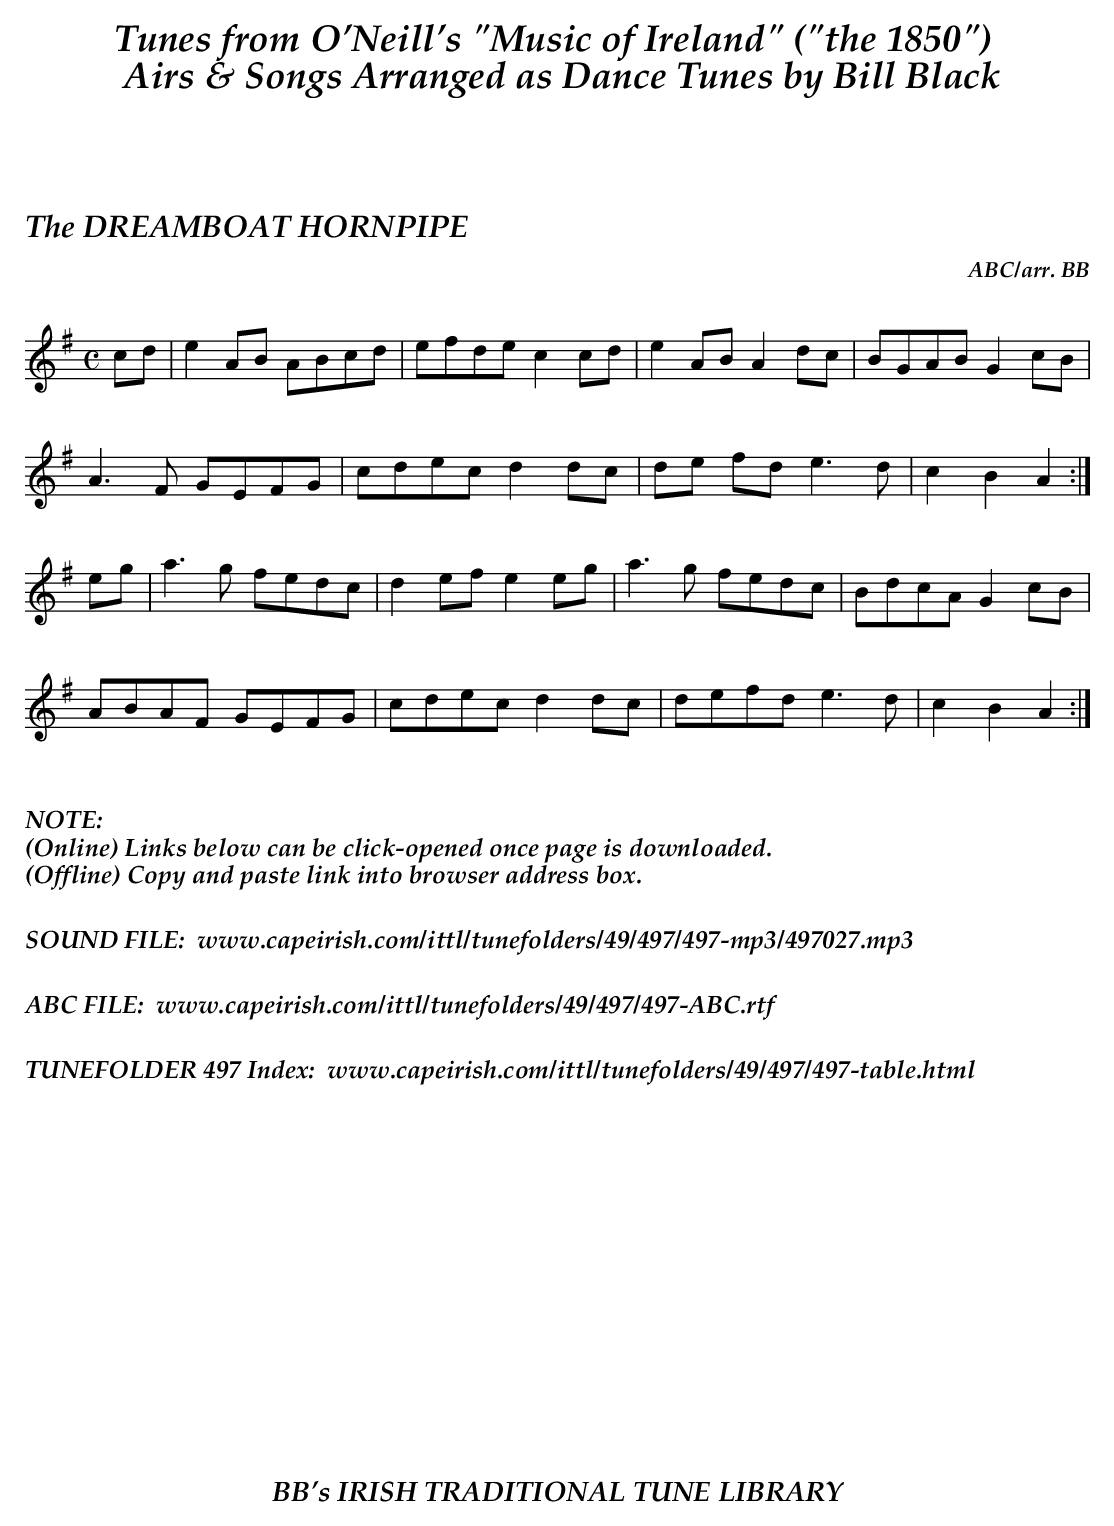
X:1
T:DREAMBOAT HORNPIPE, The
C:ABC/arr. BB
M:C
L:1/8
K:Ador
cd|e2AB ABcd|efde c2cd|e2AB A2dc|BGAB G2cB|
A3F GEFG|cdec d2dc|de fd e3d|c2B2 A2 :|
eg|a3g fedc|d2ef e2eg|a3g fedc|BdcA G2cB|
ABAF GEFG|cdec d2dc|defd e3d|c2B2 A2 :|
%%vskip .3in
%%textoption left
%%textfont "Palatino-BoldItalic" 16
%%begintext
%%NOTE:
(Online) Links below can be click-opened once page is downloaded.
(Offline) Copy and paste link into browser address box.
%%
%%
SOUND FILE:  www.capeirish.com/ittl/tunefolders/49/497/497-mp3/497027.mp3
%%
%%
ABC FILE:  www.capeirish.com/ittl/tunefolders/49/497/497-ABC.rtf
%%
%%
TUNEFOLDER 497 Index:  www.capeirish.com/ittl/tunefolders/49/497/497-table.html
